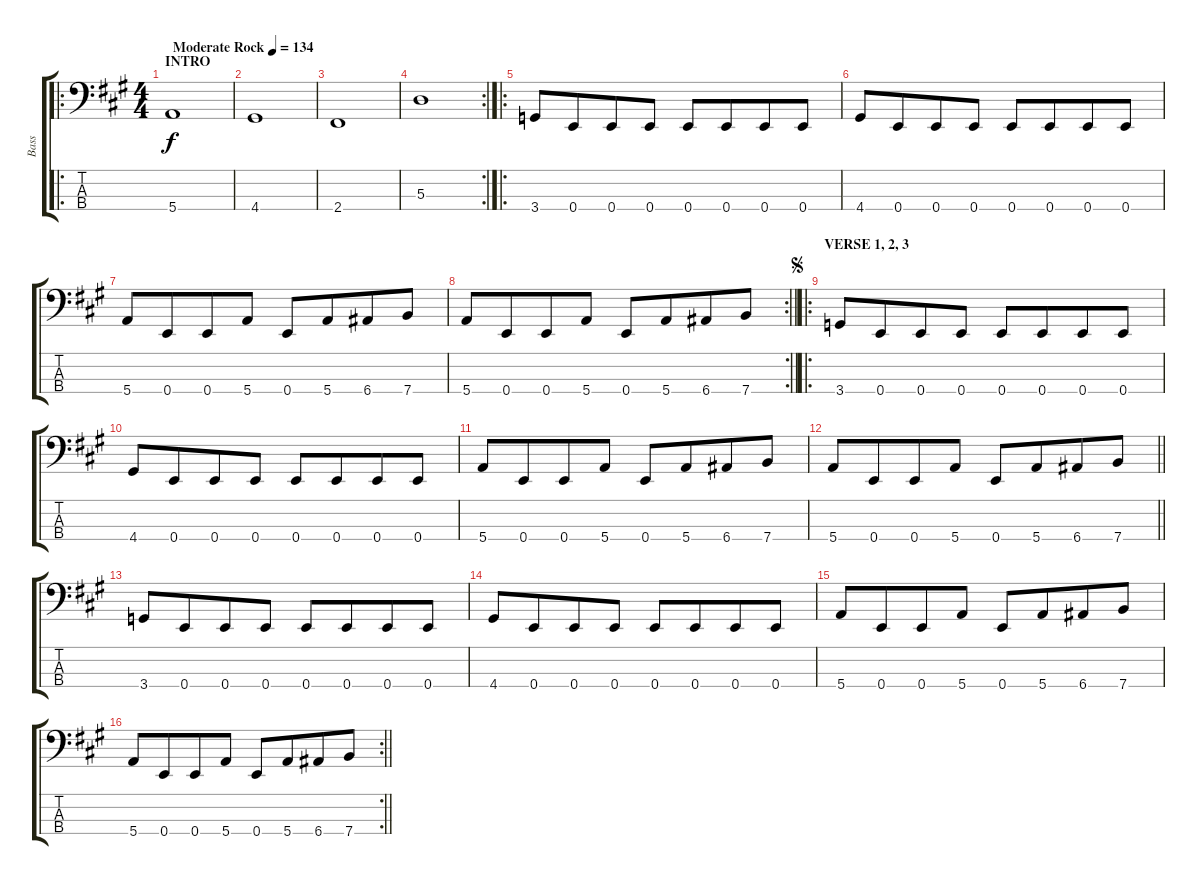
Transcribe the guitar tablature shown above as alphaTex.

\track ("Bass" "Bass") {instrument electricbasspick}
\staff {score tabs}
\tuning (G2 D2 A1 E1) {hide}
\ro
\ts (4 4)
\section ("" "INTRO")
\tempo (134 "Moderate Rock")
\clef f4
\ks a
5.4.1{dy f instrument electricbasspick} |
4.4.1 |
2.4.1 |
\rc 2
5.3.1 |
\ro
3.4.8 0.4.8{beam merge} 0.4.8 0.4.8 0.4.8 0.4.8{beam merge} 0.4.8 0.4.8 |
4.4.8 0.4.8{beam merge} 0.4.8 0.4.8 0.4.8 0.4.8{beam merge} 0.4.8 0.4.8 |
5.4.8 0.4.8{beam merge} 0.4.8 5.4.8 0.4.8 5.4.8{beam merge} 6.4.8 7.4.8 |
\rc 2
\barLineRight lightlight
5.4.8 0.4.8{beam merge} 0.4.8 5.4.8 0.4.8 5.4.8{beam merge} 6.4.8 7.4.8 |
\ro
\section ("" "VERSE 1, 2, 3")
\jump segno
3.4.8 0.4.8{beam merge} 0.4.8 0.4.8 0.4.8 0.4.8{beam merge} 0.4.8 0.4.8 |
4.4.8 0.4.8{beam merge} 0.4.8 0.4.8 0.4.8 0.4.8{beam merge} 0.4.8 0.4.8 |
5.4.8 0.4.8{beam merge} 0.4.8 5.4.8 0.4.8 5.4.8{beam merge} 6.4.8 7.4.8 |
\barLineRight lightlight
5.4.8 0.4.8{beam merge} 0.4.8 5.4.8 0.4.8 5.4.8{beam merge} 6.4.8 7.4.8 |
3.4.8 0.4.8{beam merge} 0.4.8 0.4.8 0.4.8 0.4.8{beam merge} 0.4.8 0.4.8 |
4.4.8 0.4.8{beam merge} 0.4.8 0.4.8 0.4.8 0.4.8{beam merge} 0.4.8 0.4.8 |
5.4.8 0.4.8{beam merge} 0.4.8 5.4.8 0.4.8 5.4.8{beam merge} 6.4.8 7.4.8 |
\rc 2
\barLineRight lightlight
5.4.8 0.4.8{beam merge} 0.4.8 5.4.8 0.4.8 5.4.8{beam merge} 6.4.8 7.4.8
